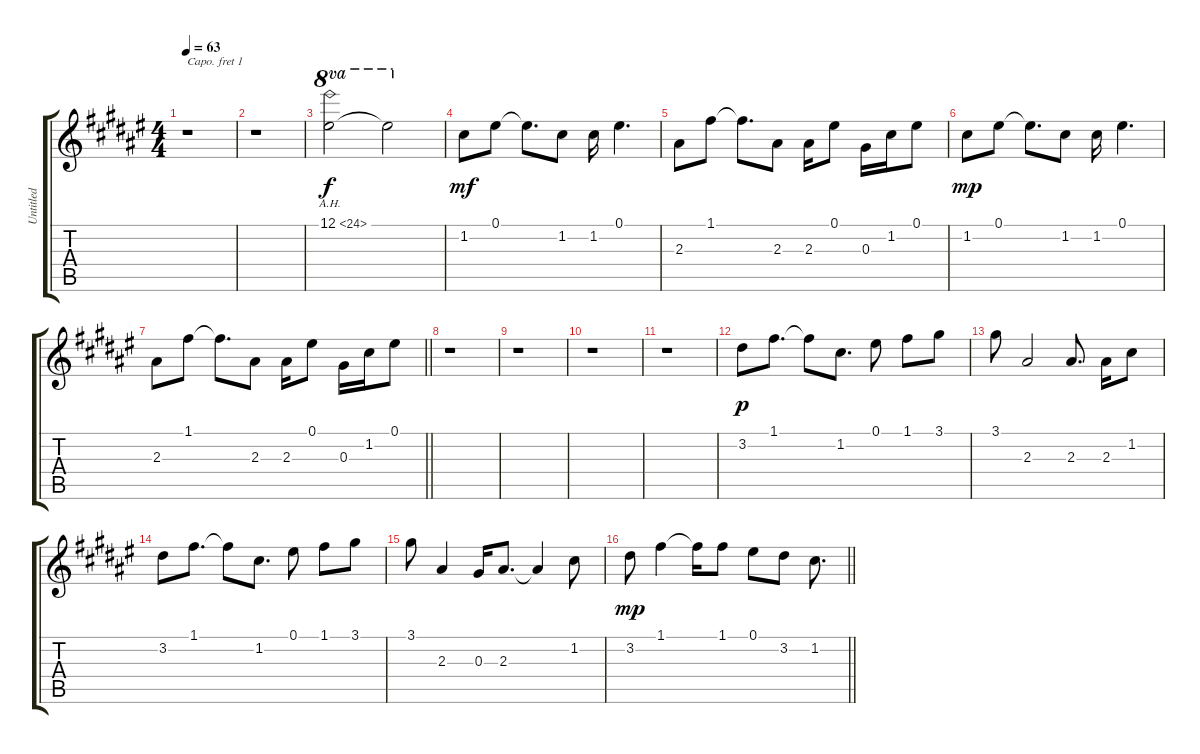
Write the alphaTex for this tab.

\track ("Untitled" "Untitled") {instrument distortionguitar}
\staff {score tabs}
\capo 1
\tuning (E4 B3 G3 D3 A2 E2) {hide}
\ts (4 4)
\tempo 63
\clef g2
\ks f#
r.1{dy f instrument distortionguitar} |
\ks d#minor
r.1 |
12.1{ah 12}.2{ot 8va} 12.1{t}.2{ot 8va} |
\ks f#
1.2.8{dy mf} 0.1.8 0.1{t}.8{d} 1.2.8 1.2.16 0.1.4{d} |
\ks d#minor
2.3.8 1.1.8 1.1{t}.8{d} 2.3.8 2.3.16 0.1.8 0.3.16 1.2.16 0.1.8 |
\ks f#
1.2.8{dy mp} 0.1.8 0.1{t}.8{d} 1.2.8 1.2.16 0.1.4{d} |
\barLineRight lightlight
\ks d#minor
2.3.8 1.1.8 1.1{t}.8{d} 2.3.8 2.3.16 0.1.8 0.3.16 1.2.16 0.1.8 |
\ks f#
r.1 |
\ks d#minor
r.1 |
\ks f#
r.1 |
\ks d#minor
r.1 |
\ks f#
3.2.8{dy p} 1.1.8{d} 1.1{t}.8 1.2.8{d} 0.1.8 1.1.8 3.1.8 |
\ks d#minor
3.1.8 2.3.2 2.3.8{d} 2.3.16 1.2.8 |
\ks f#
3.2.8 1.1.8{d} 1.1{t}.8 1.2.8{d} 0.1.8 1.1.8 3.1.8 |
\ks d#minor
3.1.8 2.3.4 0.3.16 2.3.8{d} 2.3{t}.4 1.2.8 |
\barLineRight lightlight
3.2.8{dy mp} 1.1.4 1.1{t}.16 1.1.8 0.1.8 3.2.8 1.2.8{d}
